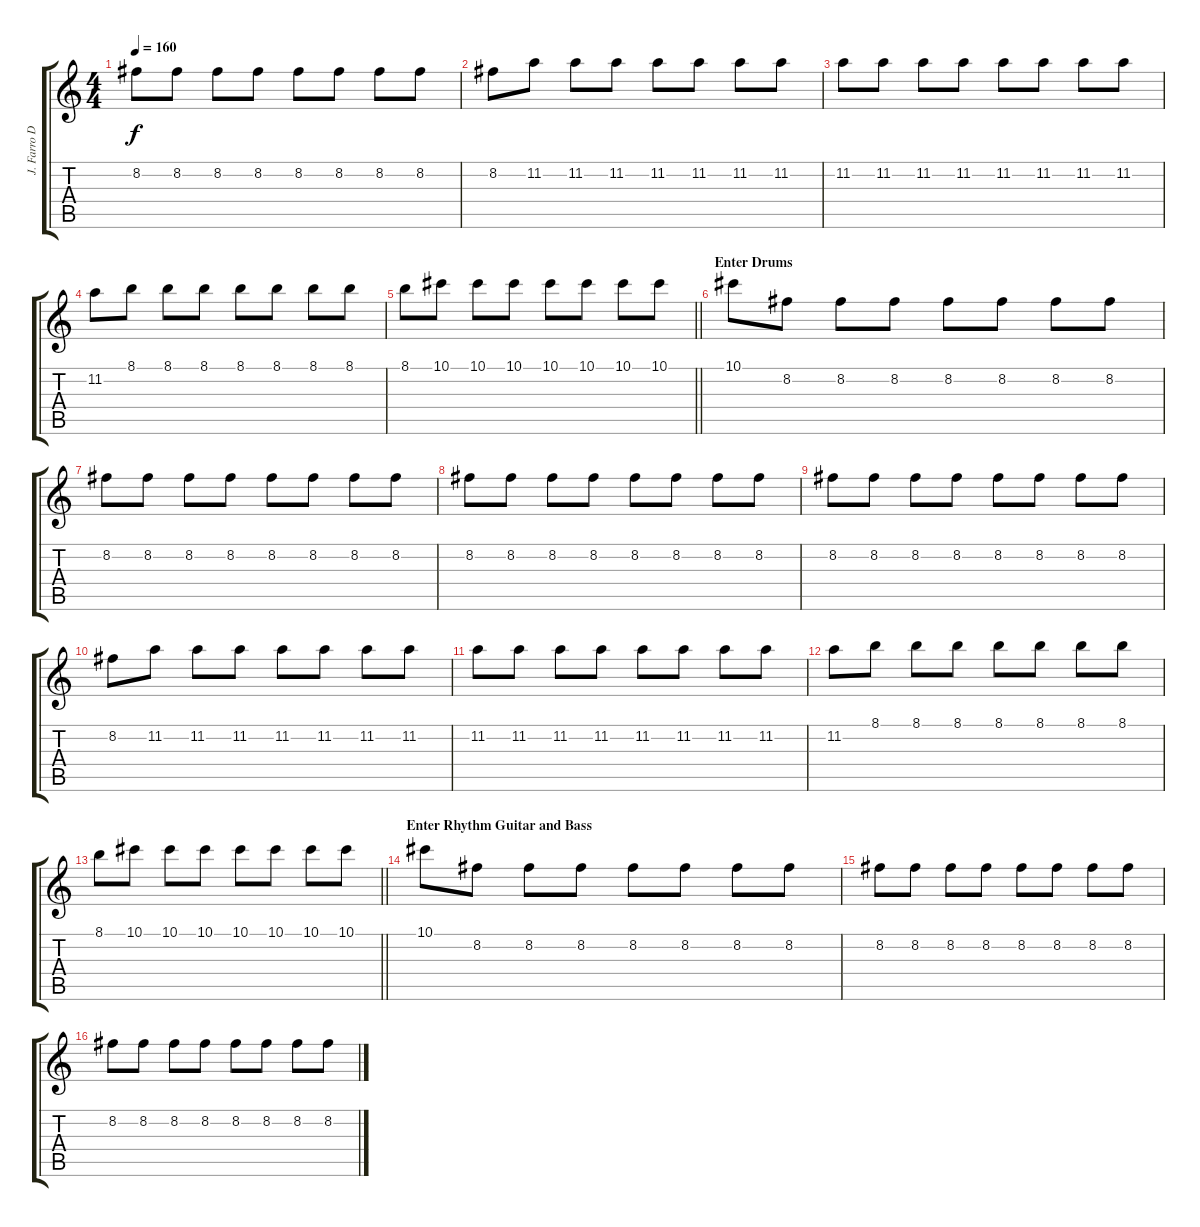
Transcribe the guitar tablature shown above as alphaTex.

\track ("J. Farro Delay" "J. Farro D") {instrument distortionguitar}
\staff {score tabs}
\tuning (Eb4 Bb3 Gb3 Db3 Ab2 Db2) {hide}
\ts (4 4)
\tempo 160
\clef g2
\ks c
8.2.8{dy f} 8.2.8 8.2.8 8.2.8 8.2.8 8.2.8 8.2.8 8.2.8 |
8.2.8 11.2.8 11.2.8 11.2.8 11.2.8 11.2.8 11.2.8 11.2.8 |
11.2.8 11.2.8 11.2.8 11.2.8 11.2.8 11.2.8 11.2.8 11.2.8 |
11.2.8 8.1.8 8.1.8 8.1.8 8.1.8 8.1.8 8.1.8 8.1.8 |
\barLineRight lightlight
8.1.8 10.1.8 10.1.8 10.1.8 10.1.8 10.1.8 10.1.8 10.1.8 |
\section ("" "Enter Drums")
10.1.8 8.2.8 8.2.8 8.2.8 8.2.8 8.2.8 8.2.8 8.2.8 |
8.2.8 8.2.8 8.2.8 8.2.8 8.2.8 8.2.8 8.2.8 8.2.8 |
8.2.8 8.2.8 8.2.8 8.2.8 8.2.8 8.2.8 8.2.8 8.2.8 |
8.2.8 8.2.8 8.2.8 8.2.8 8.2.8 8.2.8 8.2.8 8.2.8 |
8.2.8 11.2.8 11.2.8 11.2.8 11.2.8 11.2.8 11.2.8 11.2.8 |
11.2.8 11.2.8 11.2.8 11.2.8 11.2.8 11.2.8 11.2.8 11.2.8 |
11.2.8 8.1.8 8.1.8 8.1.8 8.1.8 8.1.8 8.1.8 8.1.8 |
\barLineRight lightlight
8.1.8 10.1.8 10.1.8 10.1.8 10.1.8 10.1.8 10.1.8 10.1.8 |
\section ("" "Enter Rhythm Guitar and Bass")
10.1.8 8.2.8 8.2.8 8.2.8 8.2.8 8.2.8 8.2.8 8.2.8 |
8.2.8 8.2.8 8.2.8 8.2.8 8.2.8 8.2.8 8.2.8 8.2.8 |
8.2.8 8.2.8 8.2.8 8.2.8 8.2.8 8.2.8 8.2.8 8.2.8
